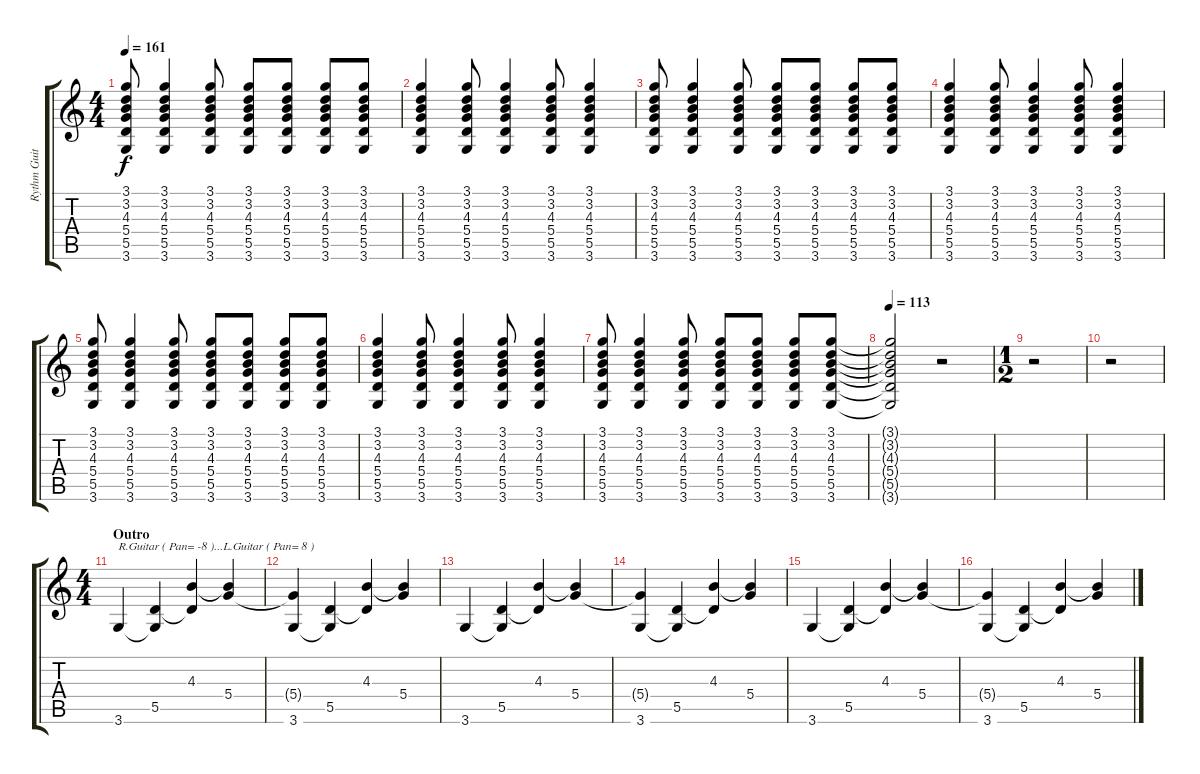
\track ("Rythm Guitar" "Rythm Guit") {instrument electricguitarclean}
\staff {score tabs}
\tuning (E4 B3 G3 D3 A2 E2) {hide}
\ts (4 4)
\tempo 161
\clef g2
\ks c
(3.1 3.2 4.3 5.4 5.5 3.6).8{dy f} (3.1 3.2 4.3 5.4 5.5 3.6).4 (3.1 3.2 4.3 5.4 5.5 3.6).8 (3.1 3.2 4.3 5.4 5.5 3.6).8 (3.1 3.2 4.3 5.4 5.5 3.6).8 (3.1 3.2 4.3 5.4 5.5 3.6).8 (3.1 3.2 4.3 5.4 5.5 3.6).8 |
(3.1 3.2 4.3 5.4 5.5 3.6).4 (3.1 3.2 4.3 5.4 5.5 3.6).8 (3.1 3.2 4.3 5.4 5.5 3.6).4 (3.1 3.2 4.3 5.4 5.5 3.6).8 (3.1 3.2 4.3 5.4 5.5 3.6).4 |
(3.1 3.2 4.3 5.4 5.5 3.6).8 (3.1 3.2 4.3 5.4 5.5 3.6).4 (3.1 3.2 4.3 5.4 5.5 3.6).8 (3.1 3.2 4.3 5.4 5.5 3.6).8 (3.1 3.2 4.3 5.4 5.5 3.6).8 (3.1 3.2 4.3 5.4 5.5 3.6).8 (3.1 3.2 4.3 5.4 5.5 3.6).8 |
(3.1 3.2 4.3 5.4 5.5 3.6).4 (3.1 3.2 4.3 5.4 5.5 3.6).8 (3.1 3.2 4.3 5.4 5.5 3.6).4 (3.1 3.2 4.3 5.4 5.5 3.6).8 (3.1 3.2 4.3 5.4 5.5 3.6).4 |
(3.1 3.2 4.3 5.4 5.5 3.6).8 (3.1 3.2 4.3 5.4 5.5 3.6).4 (3.1 3.2 4.3 5.4 5.5 3.6).8 (3.1 3.2 4.3 5.4 5.5 3.6).8 (3.1 3.2 4.3 5.4 5.5 3.6).8 (3.1 3.2 4.3 5.4 5.5 3.6).8 (3.1 3.2 4.3 5.4 5.5 3.6).8 |
(3.1 3.2 4.3 5.4 5.5 3.6).4 (3.1 3.2 4.3 5.4 5.5 3.6).8 (3.1 3.2 4.3 5.4 5.5 3.6).4 (3.1 3.2 4.3 5.4 5.5 3.6).8 (3.1 3.2 4.3 5.4 5.5 3.6).4 |
(3.1 3.2 4.3 5.4 5.5 3.6).8 (3.1 3.2 4.3 5.4 5.5 3.6).4 (3.1 3.2 4.3 5.4 5.5 3.6).8 (3.1 3.2 4.3 5.4 5.5 3.6).8 (3.1 3.2 4.3 5.4 5.5 3.6).8 (3.1 3.2 4.3 5.4 5.5 3.6).8 (3.1 3.2 4.3 5.4 5.5 3.6).8 |
\tempo 113
(3.1{t} 3.2{t} 4.3{t} 5.4{t} 5.5{t} 3.6{t}).2 r.2 |
\ts (1 2)
r.2 |
r.2 |
\ts (4 4)
\section ("" "Outro")
3.6.4{txt "R.Guitar ( Pan= -8 )...L.Guitar ( Pan= 8 )" volume 12 balance 0} (5.5 3.6{t}).4 (4.3 5.5{t}).4 (4.3{t} 5.4).4 |
(5.4{t} 3.6).4 (5.5 3.6{t}).4 (4.3 5.5{t}).4 (4.3{t} 5.4).4 |
3.6.4 (5.5 3.6{t}).4 (4.3 5.5{t}).4 (4.3{t} 5.4).4 |
(5.4{t} 3.6).4 (5.5 3.6{t}).4 (4.3 5.5{t}).4 (4.3{t} 5.4).4 |
3.6.4 (5.5 3.6{t}).4 (4.3 5.5{t}).4 (4.3{t} 5.4).4 |
(5.4{t} 3.6).4 (5.5 3.6{t}).4 (4.3 5.5{t}).4 (4.3{t} 5.4).4
